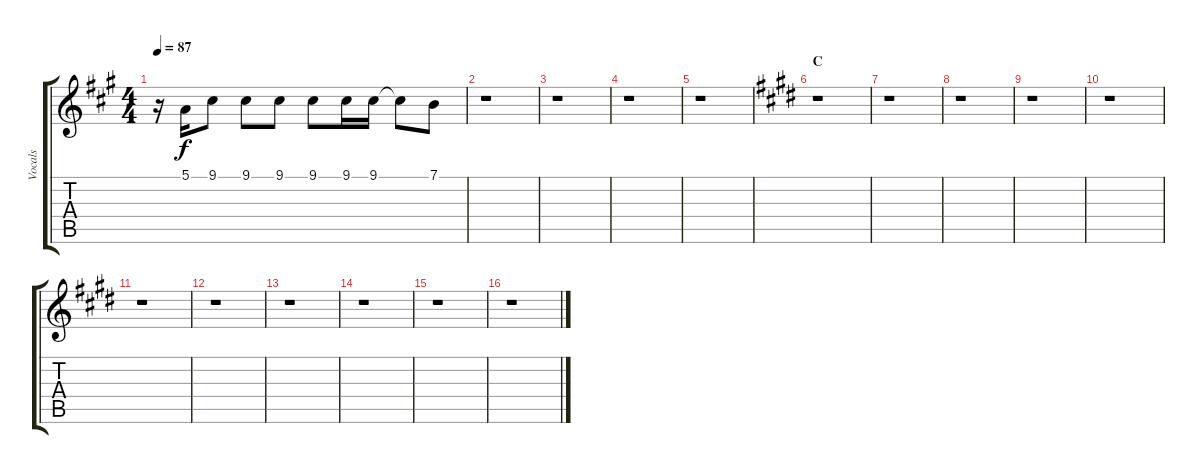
\track ("Vocals" "Vocals") {instrument lead6voice}
\staff {score tabs}
\tuning (E4 B3 G3 D3 A2 E2) {hide}
\ts (4 4)
\tempo 87
\clef g2
\ks a
r.16{dy f} 5.1.16 9.1.8 9.1.8 9.1.8 9.1.8 9.1.16 9.1.16 9.1{t}.8 7.1.8 |
r.1 |
r.1 |
r.1 |
r.1 |
\section ("" "C")
\ks e
r.1 |
r.1 |
r.1 |
r.1 |
r.1 |
r.1 |
r.1 |
r.1 |
r.1 |
r.1 |
r.1
